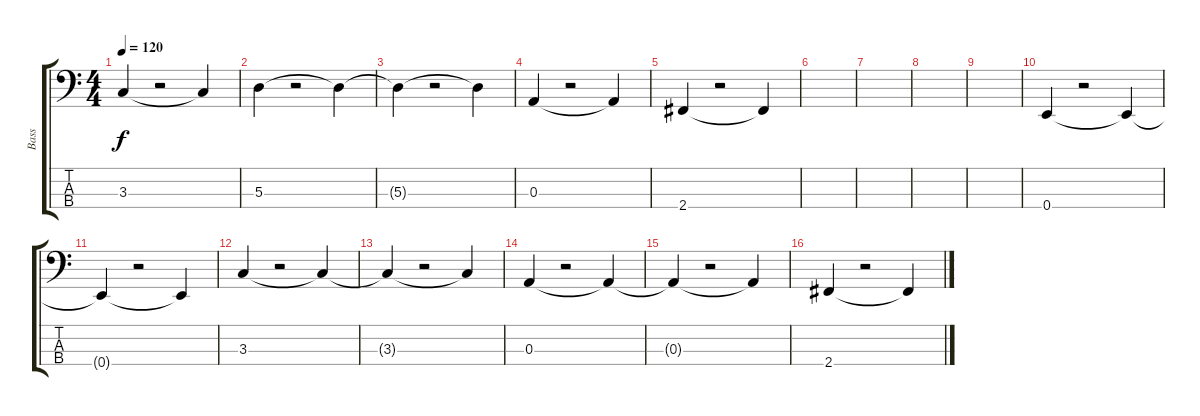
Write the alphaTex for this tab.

\track ("Bass" "Bass") {instrument electricbassfinger}
\staff {score tabs}
\tuning (G2 D2 A1 E1) {hide}
\ts (4 4)
\tempo 120
\clef f4
\ks c
3.3{t}.4{dy f} r.2 3.3{t}.4 |
5.3.4 r.2 5.3{t}.4 |
5.3{t}.4 r.2 5.3{t}.4 |
0.3.4 r.2 0.3{t}.4 |
2.4.4 r.2 2.4{t}.4 |
|
|
|
|
0.4.4 r.2 0.4{t}.4 |
0.4{t}.4 r.2 0.4{t}.4 |
3.3.4 r.2 3.3{t}.4 |
3.3{t}.4 r.2 3.3{t}.4 |
0.3.4 r.2 0.3{t}.4 |
0.3{t}.4 r.2 0.3{t}.4 |
2.4.4 r.2 2.4{t}.4
